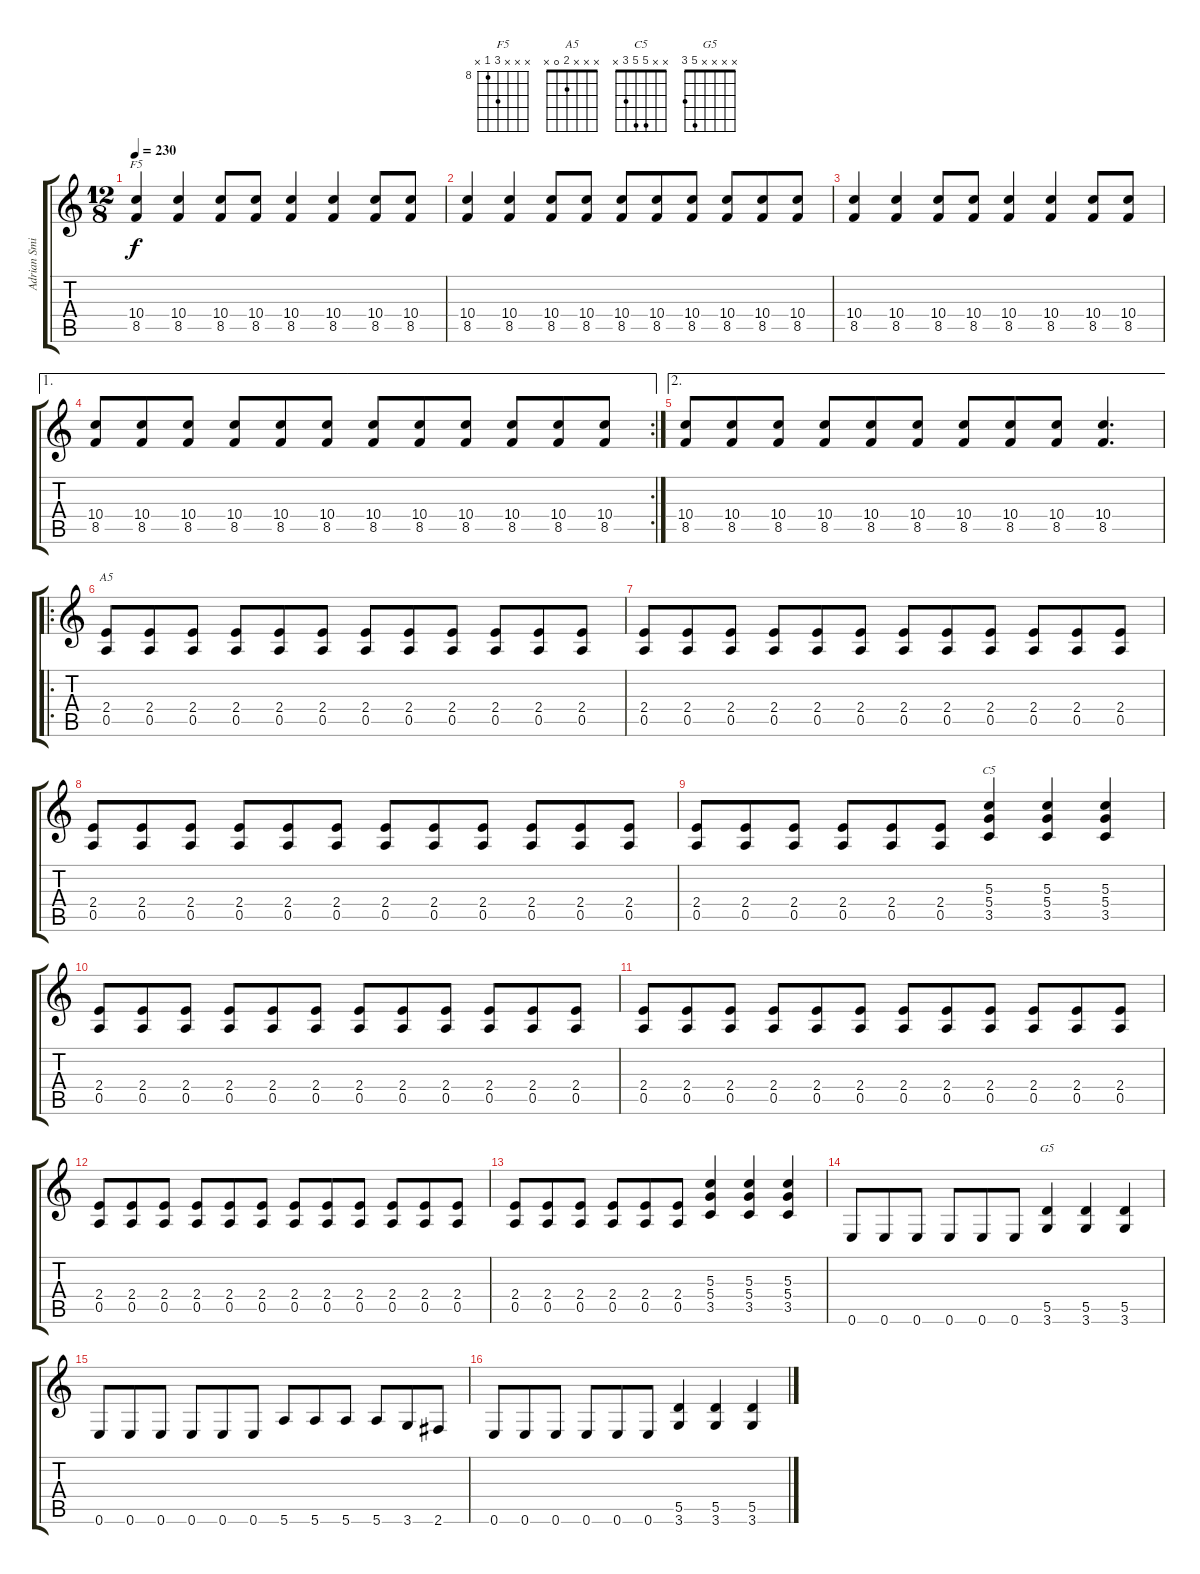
\track ("Adrian Smith" "Adrian Smi") {instrument distortionguitar}
\staff {score tabs}
\tuning (E4 B3 G3 D3 A2 E2) {hide}
\chord ("F5" x x x 10 8 x) {firstfret 8}
\chord ("A5" x x x 2 0 x)
\chord ("C5" x x 5 5 3 x)
\chord ("G5" x x x x 5 3)
\ts (12 8)
\tempo 230
\clef g2
\ks c
(10.4 8.5).4{ch "F5" dy f} (10.4 8.5).4 (10.4 8.5).8 (10.4 8.5).8 (10.4 8.5).4 (10.4 8.5).4 (10.4 8.5).8 (10.4 8.5).8 |
(10.4 8.5).4 (10.4 8.5).4 (10.4 8.5).8 (10.4 8.5).8 (10.4 8.5).8 (10.4 8.5).8 (10.4 8.5).8 (10.4 8.5).8 (10.4 8.5).8 (10.4 8.5).8 |
(10.4 8.5).4 (10.4 8.5).4 (10.4 8.5).8 (10.4 8.5).8 (10.4 8.5).4 (10.4 8.5).4 (10.4 8.5).8 (10.4 8.5).8 |
\ae 1
\rc 2
(10.4 8.5).8 (10.4 8.5).8 (10.4 8.5).8 (10.4 8.5).8 (10.4 8.5).8 (10.4 8.5).8 (10.4 8.5).8 (10.4 8.5).8 (10.4 8.5).8 (10.4 8.5).8 (10.4 8.5).8 (10.4 8.5).8 |
\ae 2
(10.4 8.5).8 (10.4 8.5).8 (10.4 8.5).8 (10.4 8.5).8 (10.4 8.5).8 (10.4 8.5).8 (10.4 8.5).8 (10.4 8.5).8 (10.4 8.5).8 (10.4 8.5).4{d} |
\ro
(2.4 0.5).8{ch "A5" volume 4} (2.4 0.5).8 (2.4 0.5).8 (2.4 0.5).8 (2.4 0.5).8 (2.4 0.5).8 (2.4 0.5).8 (2.4 0.5).8 (2.4 0.5).8 (2.4 0.5).8 (2.4 0.5).8 (2.4 0.5).8 |
(2.4 0.5).8 (2.4 0.5).8 (2.4 0.5).8 (2.4 0.5).8 (2.4 0.5).8 (2.4 0.5).8 (2.4 0.5).8 (2.4 0.5).8 (2.4 0.5).8 (2.4 0.5).8 (2.4 0.5).8 (2.4 0.5).8 |
(2.4 0.5).8 (2.4 0.5).8 (2.4 0.5).8 (2.4 0.5).8 (2.4 0.5).8 (2.4 0.5).8 (2.4 0.5).8 (2.4 0.5).8 (2.4 0.5).8 (2.4 0.5).8 (2.4 0.5).8 (2.4 0.5).8 |
(2.4 0.5).8 (2.4 0.5).8 (2.4 0.5).8 (2.4 0.5).8 (2.4 0.5).8 (2.4 0.5).8 (5.3 5.4 3.5).4{ch "C5"} (5.3 5.4 3.5).4 (5.3 5.4 3.5).4 |
(2.4 0.5).8 (2.4 0.5).8 (2.4 0.5).8 (2.4 0.5).8 (2.4 0.5).8 (2.4 0.5).8 (2.4 0.5).8 (2.4 0.5).8 (2.4 0.5).8 (2.4 0.5).8 (2.4 0.5).8 (2.4 0.5).8 |
(2.4 0.5).8 (2.4 0.5).8 (2.4 0.5).8 (2.4 0.5).8 (2.4 0.5).8 (2.4 0.5).8 (2.4 0.5).8 (2.4 0.5).8 (2.4 0.5).8 (2.4 0.5).8 (2.4 0.5).8 (2.4 0.5).8 |
(2.4 0.5).8 (2.4 0.5).8 (2.4 0.5).8 (2.4 0.5).8 (2.4 0.5).8 (2.4 0.5).8 (2.4 0.5).8 (2.4 0.5).8 (2.4 0.5).8 (2.4 0.5).8 (2.4 0.5).8 (2.4 0.5).8 |
(2.4 0.5).8 (2.4 0.5).8 (2.4 0.5).8 (2.4 0.5).8 (2.4 0.5).8 (2.4 0.5).8 (5.3 5.4 3.5).4 (5.3 5.4 3.5).4 (5.3 5.4 3.5).4 |
0.6.8 0.6.8 0.6.8 0.6.8 0.6.8 0.6.8 (5.5 3.6).4{ch "G5"} (5.5 3.6).4 (5.5 3.6).4 |
0.6.8 0.6.8 0.6.8 0.6.8 0.6.8 0.6.8 5.6.8 5.6.8 5.6.8 5.6.8 3.6.8 2.6.8 |
0.6.8 0.6.8 0.6.8 0.6.8 0.6.8 0.6.8 (5.5 3.6).4 (5.5 3.6).4 (5.5 3.6).4
